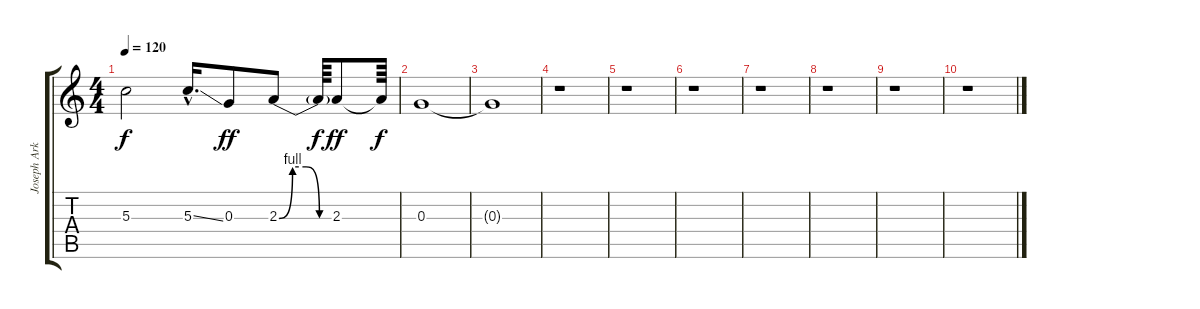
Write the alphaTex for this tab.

\track ("Joseph Arkansas" "Joseph Ark") {instrument overdrivenguitar}
\staff {score tabs}
\tuning (E4 B3 G3 D3 A2 E2) {hide}
\ts (4 4)
\tempo 120
\clef g2
\ks c
5.3.2{dy f} 5.3{ss hac}.16{d} 0.3.8{dy ff} 2.3{be (custom 0 0 15 4 30 4 45 0 60 0)}.8 2.3{t}.64{dy f} 2.3.8{dy ff} 2.3{t}.64{dy f} |
0.3.1 |
0.3{t}.1 |
r.1 |
r.1 |
r.1 |
r.1 |
r.1 |
r.1 |
r.1
